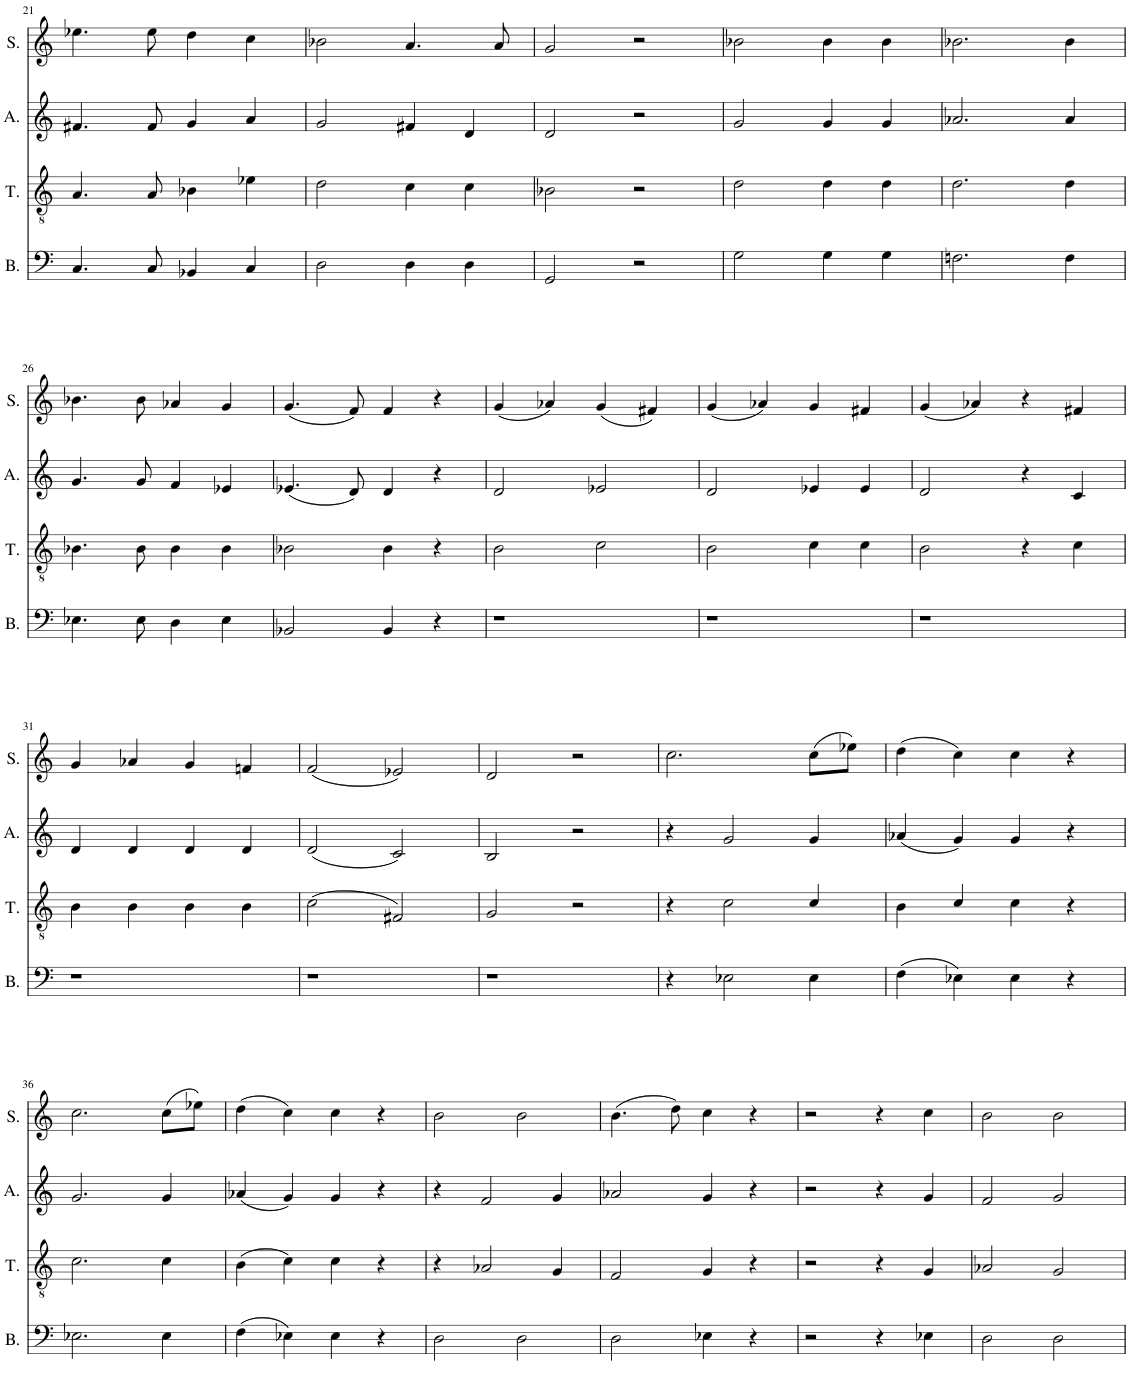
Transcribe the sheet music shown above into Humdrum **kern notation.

**kern	**kern	**kern	**kern
*part4	*part3	*part2	*part1
*staff4	*staff3	*staff2	*staff1
*I"Bass	*I"Tenor	*I"Alto	*I"Soprano
*I'B.	*I'T.	*I'A.	*I'S.
!!LO:PB:g=z
*clefF4	*clefGv2	*clefG2	*clefG2
*k[]	*k[]	*k[]	*k[]
*M2/2	*M2/2	*M2/2	*M2/2
*met(c|)	*met(c|)	*met(c|)	*met(c|)
=21	=21	=21	=21
4.C/	4.A/	4.f#X/	4.ee-X\
8C/	8A/	8f#/	8ee-\
4BB-X/	4B-X\	4g/	4dd\
4C/	4e-X\	4a/	4cc\
=22	=22	=22	=22
2D\	2d\	2g/	2b-X\
4D\	4c\	4f#X/	4.a/
4D\	4c\	4d/	.
.	.	.	8a/
=23	=23	=23	=23
2GG/	2B-X\	2d/	2g/
2r	2r	2r	2r
=24	=24	=24	=24
2G\	2d\	2g/	2b-X\
4G\	4d\	4g/	4b-\
4G\	4d\	4g/	4b-\
=25	=25	=25	=25
2.Fn\	2.d\	2.a-X/	2.b-X\
4F\	4d\	4a-/	4b-\
!!LO:LB:g=z
=26	=26	=26	=26
4.E-X\	4.B-X\	4.g/	4.b-X\
8E-\	8B-\	8g/	8b-\
4D\	4B-\	4f/	4a-X/
4E-\	4B-\	4e-X/	4g/
=27	=27	=27	=27
2BB-X/	2B-X\	(4.e-X/	(4.g/
.	.	8d/)	8f/)
4BB-/	4B-\	4d/	4f/
4r	4r	4r	4r
=28	=28	=28	=28
1r	2B\	2d/	(4g/
.	.	.	4a-X/)
.	2c\	2e-X/	(4g/
.	.	.	4f#X/)
=29	=29	=29	=29
1r	2B\	2d/	(4g/
.	.	.	4a-X/)
.	4c\	4e-X/	4g/
.	4c\	4e-/	4f#X/
=30	=30	=30	=30
1r	2B\	2d/	(4g/
.	.	.	4a-X/)
.	4r	4r	4r
.	4c\	4c/	4f#X/
!!LO:LB:g=z
=31	=31	=31	=31
1r	4B\	4d/	4g/
.	4B\	4d/	4a-X/
.	4B\	4d/	4g/
.	4B\	4d/	4fn/
=32	=32	=32	=32
1r	(2c\	(2d/	(2f/
.	2F#X/)	2c/)	2e-X/)
=33	=33	=33	=33
1r	2G/	2B/	2d/
.	2r	2r	2r
=34	=34	=34	=34
4r	4r	4r	2.cc\
2E-X\	2c\	2g/	.
4E-\	4c/	4g/	(8cc\L
.	.	.	8ee-X\J)
=35	=35	=35	=35
(4F\	4B\	(4a-X/	(4dd\
4E-X\)	4c/	4g/)	4cc\)
4E-\	4c\	4g/	4cc\
4r	4r	4r	4r
!!LO:LB:g=z
=36	=36	=36	=36
2.E-X\	2.c\	2.g/	2.cc\
4E-\	4c\	4g/	(8cc\L
.	.	.	8ee-X\J)
=37	=37	=37	=37
(4F\	(4B\	(4a-X/	(4dd\
4E-X\)	4c\)	4g/)	4cc\)
4E-\	4c\	4g/	4cc\
4r	4r	4r	4r
=38	=38	=38	=38
2D\	4r	4r	2b\
.	2A-X/	2f/	.
2D\	.	.	2b\
.	4G/	4g/	.
=39	=39	=39	=39
2D\	2F/	2a-X/	(4.b\
.	.	.	8dd\)
4E-X\	4G/	4g/	4cc\
4r	4r	4r	4r
=40	=40	=40	=40
2r	2r	2r	2r
4r	4r	4r	4r
4E-X\	4G/	4g/	4cc\
=41	=41	=41	=41
2D\	2A-X/	2f/	2b\
2D\	2G/	2g/	2b\
=	=	=	=
*-	*-	*-	*-
